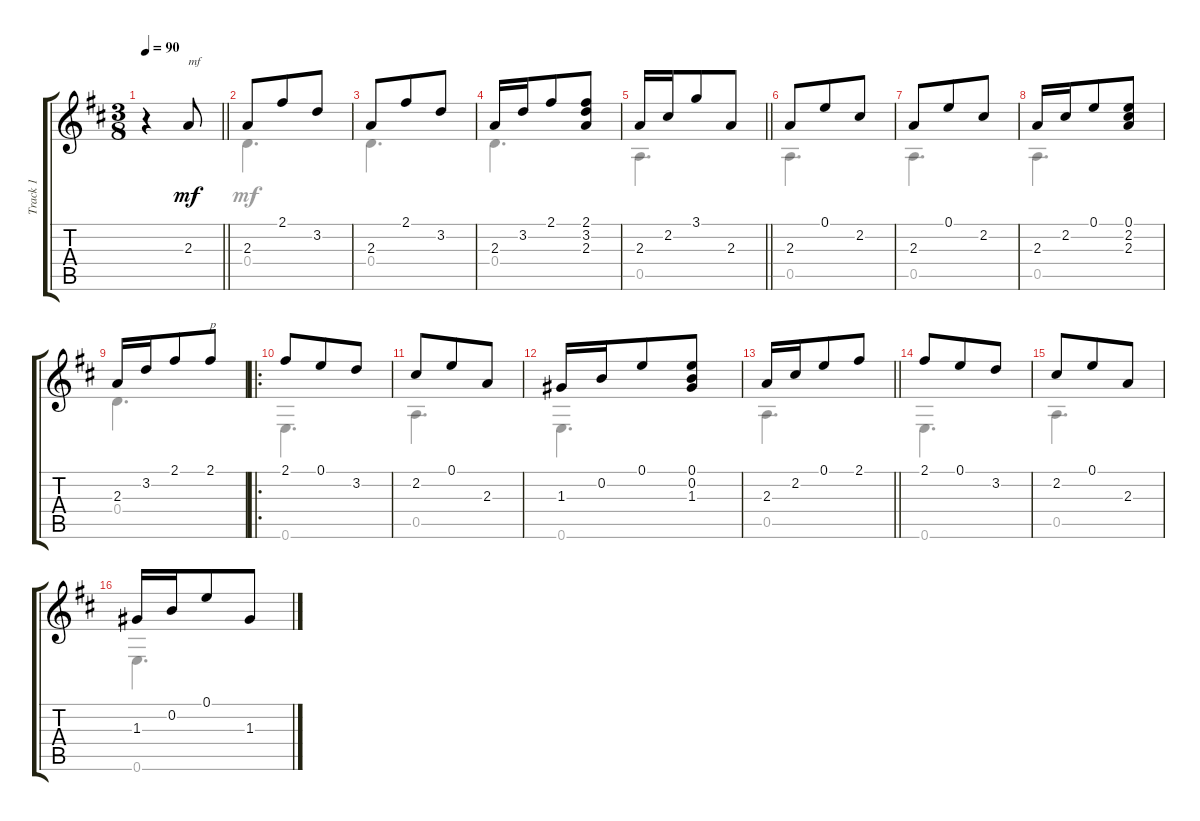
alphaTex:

\track ("Track 1" "Track 1") {instrument acousticguitarsteel}
\staff {score tabs}
\tuning (E4 B3 G3 D3 A2 E2) {hide}
\voice
\ts (3 8)
\tempo 90
\clef g2
\barLineRight lightlight
\ks d
r.4{dy mf instrument acousticguitarsteel} 2.3.8{txt "mf"} |
2.3.8 2.1.8 3.2.8 |
2.3.8 2.1.8 3.2.8 |
2.3.16 3.2.16{beam merge} 2.1.8{beam merge} (2.1 3.2 2.3).8 |
\barLineRight lightlight
2.3.16 2.2.16{beam merge} 3.1.8 2.3.8 |
2.3.8 0.1.8 2.2.8 |
2.3.8 0.1.8 2.2.8 |
2.3.16 2.2.16{beam merge} 0.1.8{beam merge} (0.1 2.2 2.3).8 |
2.3.16 3.2.16{beam merge} 2.1.8 2.1.8{txt "p" volume 8} |
\ro
2.1.8 0.1.8 3.2.8 |
2.2.8 0.1.8 2.3.8 |
1.3.16 0.2.16{beam merge} 0.1.8{beam merge} (0.1 0.2 1.3).8 |
\barLineRight lightlight
2.3.16 2.2.16{beam merge} 0.1.8 2.1.8 |
2.1.8 0.1.8 3.2.8 |
2.2.8 0.1.8 2.3.8 |
1.3.16 0.2.16{beam merge} 0.1.8{beam merge} 1.3.8
\voice
\clef g2
\ottava regular
\simile none
\barLineRight lightlight
\ks d
|
0.4.4{d} |
0.4.4{d} |
0.4.4{d} |
\barLineRight lightlight
0.5.4{d} |
0.5.4{d} |
0.5.4{d} |
0.5.4{d} |
0.4.4{d} |
0.6.4{d} |
0.5.4{d} |
0.6.4{d} |
\barLineRight lightlight
0.5.4{d} |
0.6.4{d} |
0.5.4{d} |
0.6.4{d}
